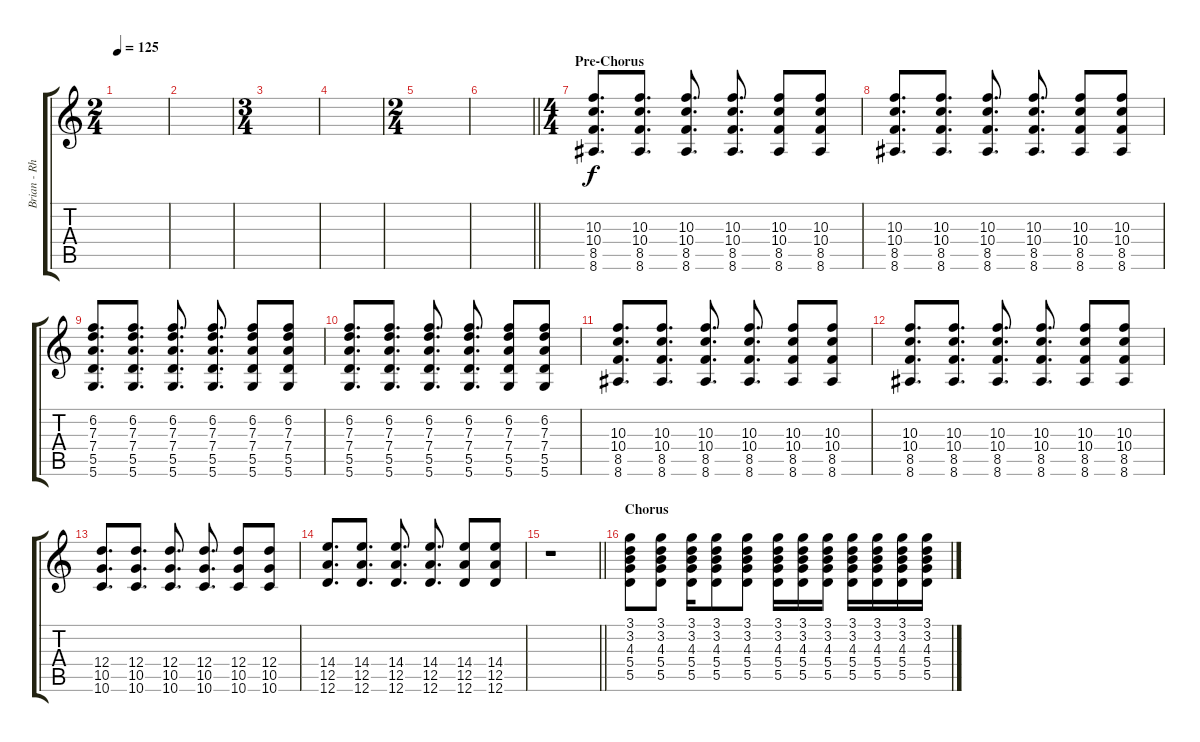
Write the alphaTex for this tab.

\track ("Brian - Rhythm Guitar" "Brian - Rh") {instrument electricguitarjazz}
\staff {score tabs}
\tuning (E4 B3 G3 D3 A2 D2) {hide}
\ts (2 4)
\tempo 125
\clef g2
\ks c
|
|
\ts (3 4)
|
|
\ts (2 4)
|
\barLineRight lightlight
|
\ts (4 4)
\section ("" "Pre-Chorus")
(10.3 10.4 8.5 8.6).8{d} (10.3 10.4 8.5 8.6).8{d} (10.3 10.4 8.5 8.6).8{d} (10.3 10.4 8.5 8.6).8{d} (10.3 10.4 8.5 8.6).8 (10.3 10.4 8.5 8.6).8 |
(10.3 10.4 8.5 8.6).8{d} (10.3 10.4 8.5 8.6).8{d} (10.3 10.4 8.5 8.6).8{d} (10.3 10.4 8.5 8.6).8{d} (10.3 10.4 8.5 8.6).8 (10.3 10.4 8.5 8.6).8 |
(6.2 7.3 7.4 5.5 5.6).8{d} (6.2 7.3 7.4 5.5 5.6).8{d} (6.2 7.3 7.4 5.5 5.6).8{d} (6.2 7.3 7.4 5.5 5.6).8{d} (6.2 7.3 7.4 5.5 5.6).8 (6.2 7.3 7.4 5.5 5.6).8 |
(6.2 7.3 7.4 5.5 5.6).8{d} (6.2 7.3 7.4 5.5 5.6).8{d} (6.2 7.3 7.4 5.5 5.6).8{d} (6.2 7.3 7.4 5.5 5.6).8{d} (6.2 7.3 7.4 5.5 5.6).8 (6.2 7.3 7.4 5.5 5.6).8 |
(10.3 10.4 8.5 8.6).8{d} (10.3 10.4 8.5 8.6).8{d} (10.3 10.4 8.5 8.6).8{d} (10.3 10.4 8.5 8.6).8{d} (10.3 10.4 8.5 8.6).8 (10.3 10.4 8.5 8.6).8 |
(10.3 10.4 8.5 8.6).8{d} (10.3 10.4 8.5 8.6).8{d} (10.3 10.4 8.5 8.6).8{d} (10.3 10.4 8.5 8.6).8{d} (10.3 10.4 8.5 8.6).8 (10.3 10.4 8.5 8.6).8 |
(12.4 10.5 10.6).8{d} (12.4 10.5 10.6).8{d} (12.4 10.5 10.6).8{d} (12.4 10.5 10.6).8{d} (12.4 10.5 10.6).8 (12.4 10.5 10.6).8 |
(14.4 12.5 12.6).8{d} (14.4 12.5 12.6).8{d} (14.4 12.5 12.6).8{d} (14.4 12.5 12.6).8{d} (14.4 12.5 12.6).8 (14.4 12.5 12.6).8 |
\barLineRight lightlight
r.1 |
\section ("" "Chorus")
(3.1 3.2 4.3 5.4 5.5).8 (3.1 3.2 4.3 5.4 5.5).8 (3.1 3.2 4.3 5.4 5.5).16 (3.1 3.2 4.3 5.4 5.5).8 (3.1 3.2 4.3 5.4 5.5).8 (3.1 3.2 4.3 5.4 5.5).16 (3.1 3.2 4.3 5.4 5.5).16 (3.1 3.2 4.3 5.4 5.5).16 (3.1 3.2 4.3 5.4 5.5).16 (3.1 3.2 4.3 5.4 5.5).16 (3.1 3.2 4.3 5.4 5.5).16 (3.1 3.2 4.3 5.4 5.5).16
